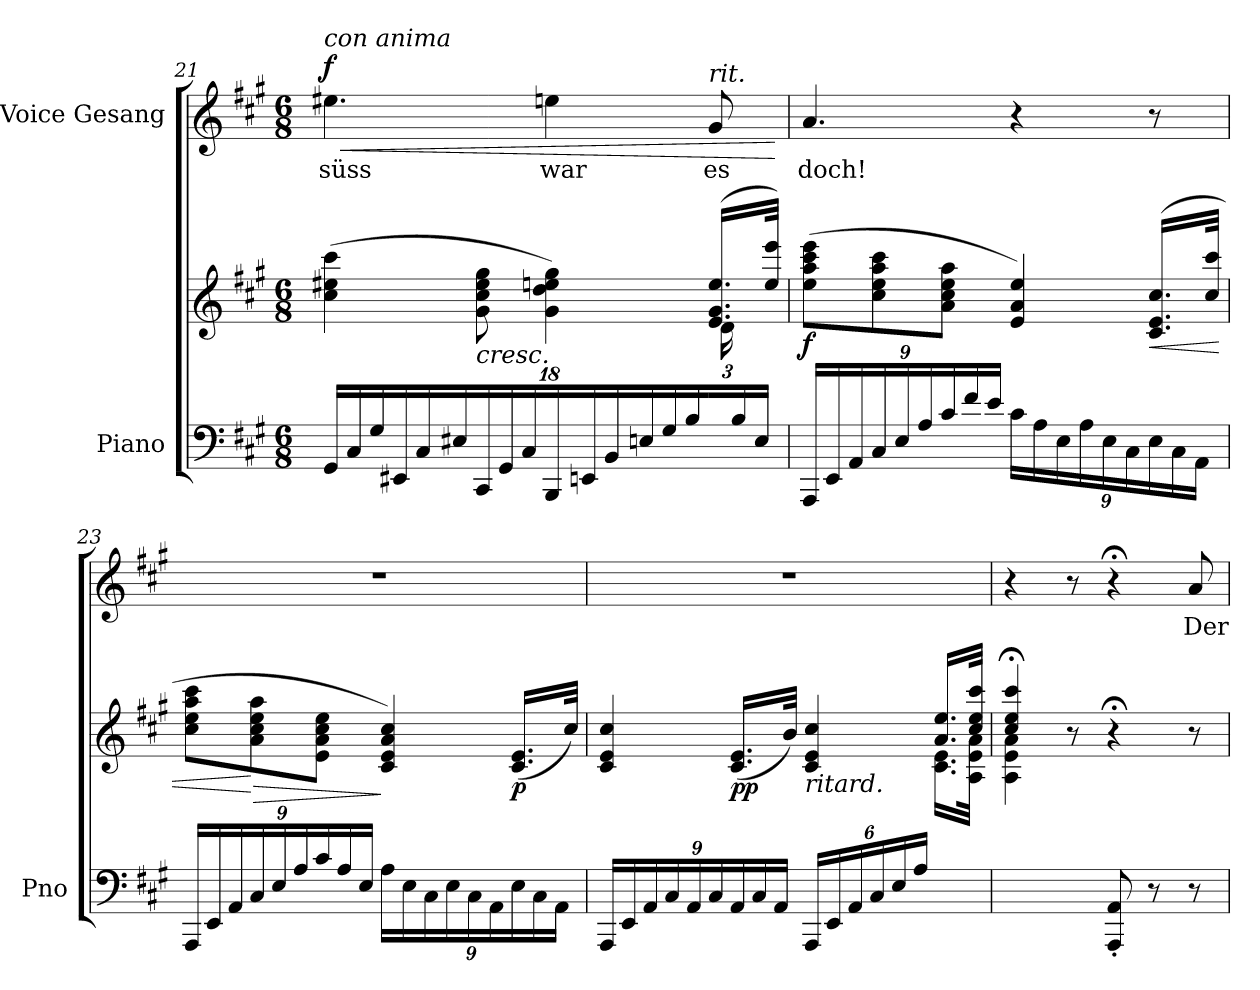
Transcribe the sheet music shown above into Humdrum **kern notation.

**kern	**kern	**dynam	**kern	**text	**dynam
*part2	*part2	*part2	*part1	*part1	*part1
*staff3	*staff2	*staff2/3	*staff1	*staff1	*staff1
*I"Piano	*	*	*I"Voice Gesang	*	*
*I'Pno	*	*	*	*	*
!!LO:LB:g=z
*clefF4	*clefG2	*	*clefG2	*	*
*k[f#c#g#]	*k[f#c#g#]	*	*k[f#c#g#]	*	*
*M6/8	*M6/8	*	*M6/8	*	*
*Xbrackettup	*	*	*	*	*
=21	=21	=21	=21	=21	=21
*	*^	*	*	*	*
!	!	!	!	!LO:TX:a:i:t=con anima	!	!
!	!	!	!	!	!LO:LY:b	!LO:HP:b
!	!	!	!	!	!	!LO:DY:n=1:a
24GG#/LL	(>4cc#\ 4ee#X\ 4ccc#\	8ryy	.	4.ee#X\	süss	< f
24C#/	.	.	.	.	.	.
24G#/JJ	.	.	.	.	.	.
*	*v	*v	*	*	*	*
24EE#X/LL	.	.	.	.	.
24C#/	.	.	.	.	.
24E#X/JJ	.	.	.	.	.
!	!	!LO:HP:b	!	!	!
24CC#/LL	8g#\ 8cc#\ 8ee#\ 8gg#\	<	.	.	.
24GG#/	.	.	.	.	.
24C#/JJ	.	.	.	.	.
!	!	!	!	!LO:LY:b	!
24BBB/LL	4g#\ 4dd\ 4een\ 4gg#\)	.	4een\	war	.
24EEn/	.	.	.	.	.
24BB/JJ	.	.	.	.	.
24En/LL	.	.	.	.	.
24G#/	.	.	.	.	.
24B/JJ	.	.	.	.	.
*	*^	*	*	*	*
*	*	*Xbrackettup	*	*	*	*
!	!	!	!	!LO:TX:a:i:t=rit.	!	!
!	!	!	!	!	!LO:LY:b	!
24ryy	(>16.e/ 16.g#/ 16.ee/LL	(<24d\LL	.	8g#/	es	.
24B/	.	12ryy	.	.	.	.
24E/JJ)	.	.	.	.	.	.
.	32ee/ 32eee/JJk)	.	.	.	.	.
*	*v	*v	*	*	*	*
.	.	.	.	.	[
=22	=22	=22	=22	=22	=22
!	!	!LO:DY:b	!	!LO:LY:b	!
24AAA/LL	(>8ee\ 8aa\ 8ccc#\ 8eee\L	f	4.a/	doch!	.
24EE/	.	.	.	.	.
24AA/	.	.	.	.	.
24C#/	8cc#\ 8ee\ 8aa\ 8ccc#\	[	.	.	.
24E/	.	.	.	.	.
24A/	.	.	.	.	.
24c#/	8a\ 8cc#\ 8ee\ 8aa\J	.	.	.	.
24f#/	.	.	.	.	.
24e/JJ	.	.	.	.	.
24c#\LL	4e/ 4a/ 4ee/)	.	4r	.	.
24A\	.	.	.	.	.
24E\	.	.	.	.	.
24A\	.	.	.	.	.
24E\	.	.	.	.	.
24C#\	.	.	.	.	.
!	!	!LO:HP:b	!	!	!
24E\	(>16.c#/ 16.e/ 16.cc#/LL	<	8r	.	.
24C#\	.	.	.	.	.
24AA\JJ	.	.	.	.	.
.	32cc#/ 32ccc#/JJk	.	.	.	.
!!LO:LB:g=z
=23	=23	=23	=23	=23	=23
24AAA/LL	8cc#\ 8ee\ 8aa\ 8ccc#\L	.	2.r	.	.
24EE/	.	.	.	.	.
24AA/	.	.	.	.	.
!	!	!LO:HP:n=1:b	!	!	!
24C#/	8a\ 8cc#\ 8ee\ 8aa\	[ >	.	.	.
24E/	.	.	.	.	.
24A/	.	.	.	.	.
24c#/	8e\ 8a\ 8cc#\ 8ee\J	.	.	.	.
24A/	.	.	.	.	.
24E/JJ	.	.	.	.	.
24A\LL	4c#/ 4e/ 4a/ 4cc#/)	]	.	.	.
24E\	.	.	.	.	.
24C#\	.	.	.	.	.
24E\	.	.	.	.	.
24C#\	.	.	.	.	.
24AA\	.	.	.	.	.
!	!	!LO:DY:b	!	!	!
24E\	(<16.c#/ 16.e/LL	p	.	.	.
24C#\	.	.	.	.	.
24AA\JJ	.	.	.	.	.
.	32cc#/JJk)	.	.	.	.
=24	=24	=24	=24	=24	=24
*	*^	*	*^	*	*
*	*	*	*	*	*^	*	*
24AAA/LL	4c#/ 4e/ 4cc#/	8ryy	.	2.r	4.ryy	2ryy	.	.
24EE/	.	.	.	.	.	.	.	.
24AA/	.	.	.	.	.	.	.	.
*	*v	*v	*	*	*	*	*	*
24C#/	.	.	.	.	.	.	.
24AA/	.	.	.	.	.	.	.
24C#/	.	.	.	.	.	.	.
!	!	!LO:DY:b	!	!	!	!	!
24AA/	(<16.c#/ 16.e/LL	pp	.	.	.	.	.
24C#/	.	.	.	.	.	.	.
24AA/JJ	.	.	.	.	.	.	.
.	32b/JJk)	.	.	.	.	.	.
*	*	*	*MM110	*	*	*	*
!	!LO:TX:b:i:t=ritard.	!	!	!	!	!	!
24AAA/LL	4c#/ 4e/ 4cc#/	.	.	4.ryy	.	.	.
24EE/	.	.	.	.	.	.	.
24AA/	.	.	.	.	.	.	.
*	*	*	*MM100	*	*	*	*
24C#/	.	.	.	.	4ryy	.	.
24E/	.	.	.	.	.	.	.
24A/JJ	.	.	.	.	.	.	.
*	*^	*	*	*	*	*	*
8ryy	16.a/ 16.ee/LL	16.c#\ 16.e\LL	.	.	.	.	.	.
.	32cc#/ 32ee/ 32ccc#/JJk	32A\ 32e\ 32a\JJk	.	.	.	.	.	.
*	*	*	*	*v	*v	*v	*	*
=25	=25	=25	=25	=25	=25	=25
4ryy	4cc#/;< 4ee/;< 4ccc#/;<	4A\ 4e\ 4a\	.	4r	.	.
8ryy	8r	2ryy	.	8r	.	.
8AAA/' 8AA/'	4r;<	.	.	4r;<	.	.
8r	.	.	.	.	.	.
!	!	!	!	!	!LO:LY:b	!
8r	8r	.	.	8a/	Der	.
*	*v	*v	*	*	*	*
=	=	=	=	=	=
*-	*-	*-	*-	*-	*-
